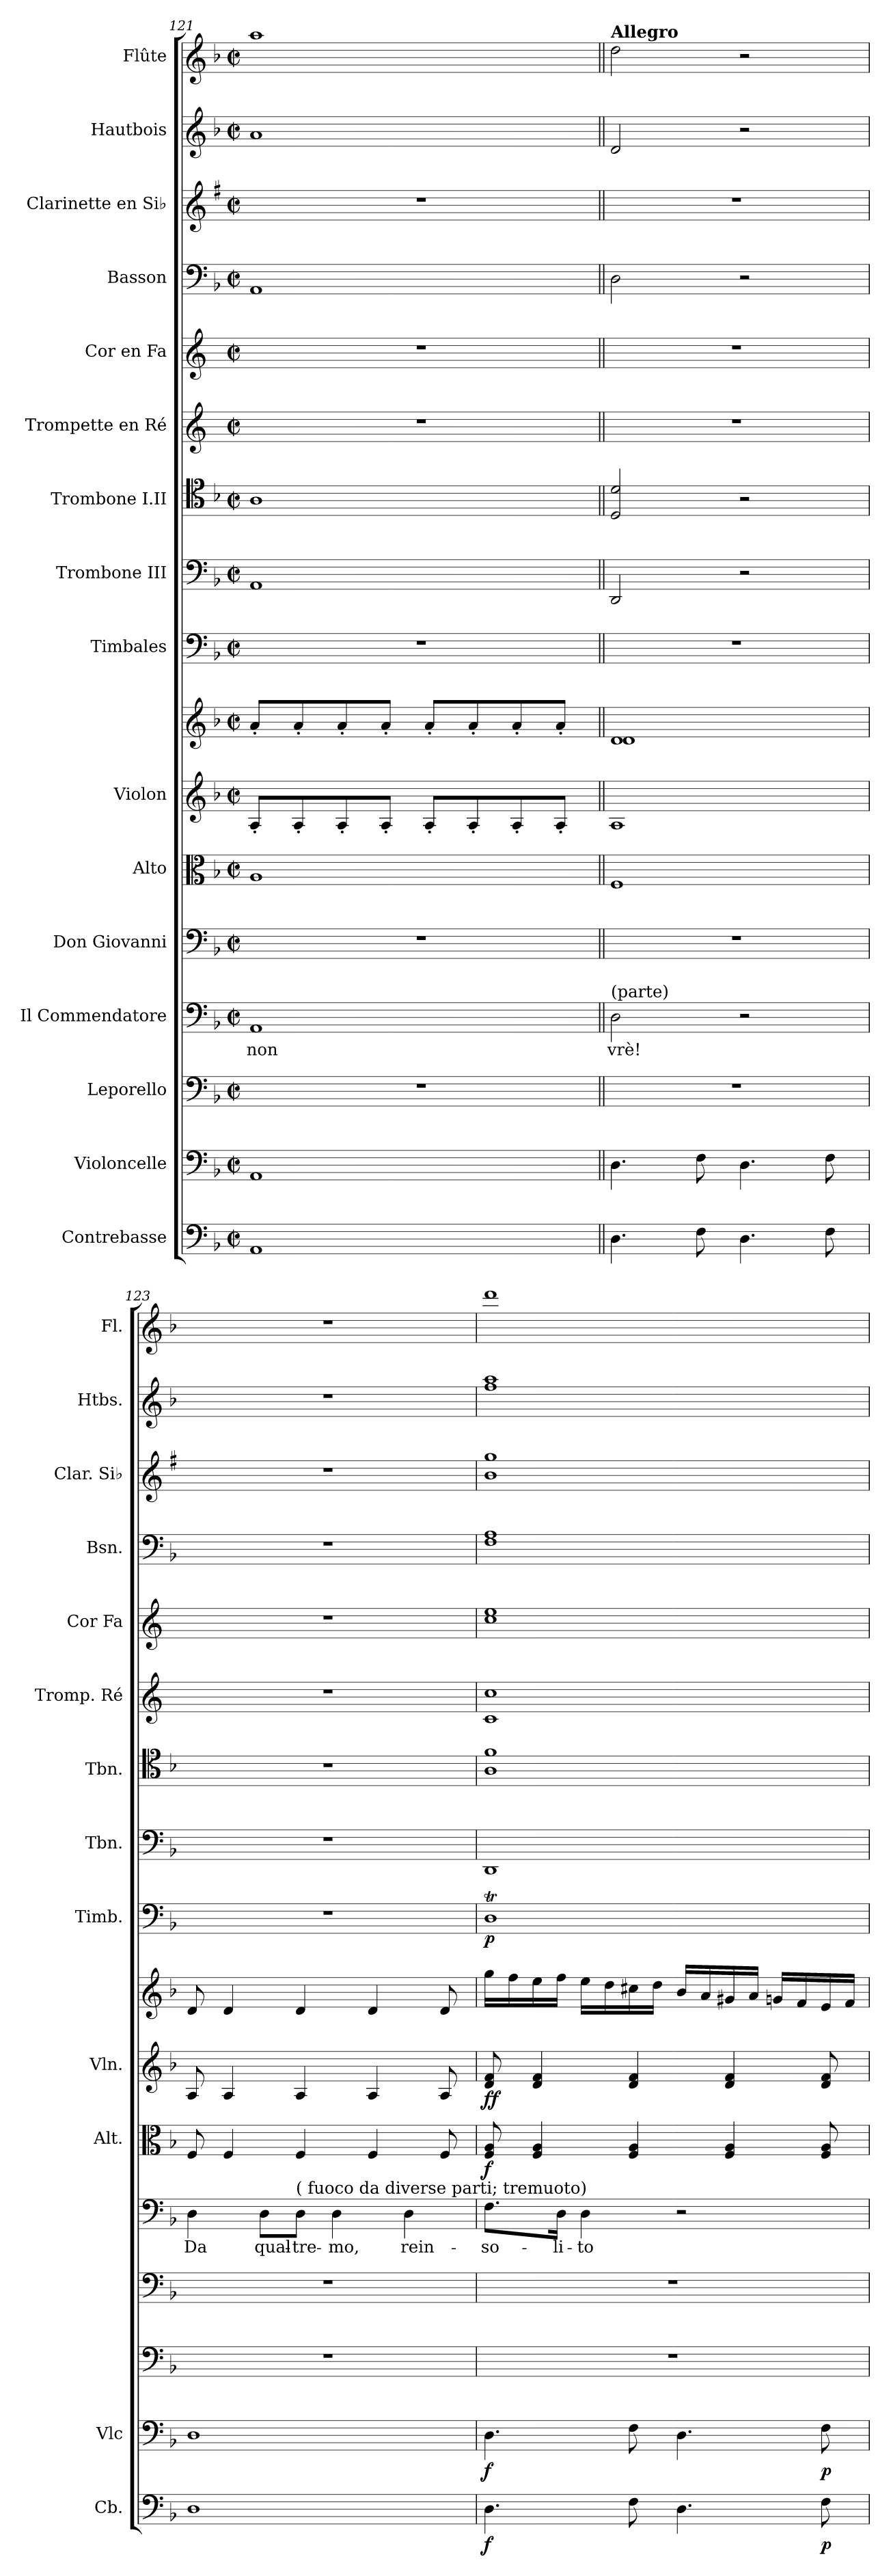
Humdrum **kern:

**kern	**dynam	**kern	**dynam	**kern	**kern	**text	**kern	**text	**kern	**dynam	**kern	**kern	**dynam	**kern	**dynam	**kern	**kern	**kern	**kern	**kern	**kern	**kern	**kern
*part16	*part16	*part15	*part15	*part14	*part13	*part13	*part12	*part12	*part11	*part11	*part10	*part10	*part10	*part9	*part9	*part8	*part7	*part6	*part5	*part4	*part3	*part2	*part1
*staff17	*staff17	*staff16	*staff16	*staff15	*staff14	*staff14	*staff13	*staff13	*staff12	*staff12	*staff11	*staff10	*staff10/11	*staff9	*staff9	*staff8	*staff7	*staff6	*staff5	*staff4	*staff3	*staff2	*staff1
*I"Contrebasse	*	*I"Violoncelle	*	*I"Leporello	*I"Il Commendatore	*	*I"Don Giovanni	*	*I"Alto	*	*I"Violon	*	*	*I"Timbales	*	*I"Trombone III	*I"Trombone I.II	*I"Trompette en Ré	*I"Cor en Fa	*I"Basson	*I"Clarinette en Si♭	*I"Hautbois	*I"Flûte
*I'Cb.	*	*I'Vlc	*	*	*	*	*	*	*I'Alt.	*	*I'Vln.	*	*	*I'Timb.	*	*I'Tbn.	*I'Tbn.	*I'Tromp. Ré	*I'Cor Fa	*I'Bsn.	*I'Clar. Si♭	*I'Htbs.	*I'Fl.
*clefF4	*	*clefF4	*	*clefF4	*clefF4	*	*clefF4	*	*clefC3	*	*clefG2	*clefG2	*	*clefF4	*	*clefF4	*clefC4	*clefG2	*clefG2	*clefF4	*clefG2	*clefG2	*clefG2
*ITrd7c12	*	*	*	*	*	*	*	*	*	*	*	*	*	*	*	*	*	*ITrd-1c-2	*ITrd4c7	*	*ITrd1c2	*	*
*k[b-]	*	*k[b-]	*	*k[b-]	*k[b-]	*	*k[b-]	*	*k[b-]	*	*k[b-]	*k[b-]	*	*k[b-]	*	*k[b-]	*k[b-]	*k[f#c#]	*k[b-]	*k[b-]	*k[b-]	*k[b-]	*k[b-]
*M2/2	*	*M2/2	*	*M2/2	*M2/2	*	*M2/2	*	*M2/2	*	*M2/2	*M2/2	*	*M2/2	*	*M2/2	*M2/2	*M2/2	*M2/2	*M2/2	*M2/2	*M2/2	*M2/2
*met(c|)	*	*met(c|)	*	*met(c|)	*met(c|)	*	*met(c|)	*	*met(c|)	*	*met(c|)	*met(c|)	*	*met(c|)	*	*met(c|)	*met(c|)	*met(c|)	*met(c|)	*met(c|)	*met(c|)	*met(c|)	*met(c|)
=121	=121	=121	=121	=121	=121	=121	=121	=121	=121	=121	=121	=121	=121	=121	=121	=121	=121	=121	=121	=121	=121	=121	=121
!	!	!	!	!	!	!LO:LY:b	!	!	!	!	!	!	!	!	!	!	!	!	!	!	!	!	!
1AAA	.	1AA	.	1r	1AA	non	1r	.	1A	.	8A'/L	8a'/L	.	1r	.	1AA	1A	1r	1r	1AA	1r	1a	1aa
.	.	.	.	.	.	.	.	.	.	.	8A'/	8a'/	.	.	.	.	.	.	.	.	.	.	.
.	.	.	.	.	.	.	.	.	.	.	8A'/	8a'/	.	.	.	.	.	.	.	.	.	.	.
.	.	.	.	.	.	.	.	.	.	.	8A'/J	8a'/J	.	.	.	.	.	.	.	.	.	.	.
.	.	.	.	.	.	.	.	.	.	.	8A'/L	8a'/L	.	.	.	.	.	.	.	.	.	.	.
.	.	.	.	.	.	.	.	.	.	.	8A'/	8a'/	.	.	.	.	.	.	.	.	.	.	.
.	.	.	.	.	.	.	.	.	.	.	8A'/	8a'/	.	.	.	.	.	.	.	.	.	.	.
.	.	.	.	.	.	.	.	.	.	.	8A'/J	8a'/J	.	.	.	.	.	.	.	.	.	.	.
=122||	=122||	=122||	=122||	=122||	=122||	=122||	=122||	=122||	=122||	=122||	=122||	=122||	=122||	=122||	=122||	=122||	=122||	=122||	=122||	=122||	=122||	=122||	=122||
!	!	!	!	!	!	!	!	!	!	!	!	!	!	!	!	!	!	!	!	!	!	!	!LO:TX:a:B:t=Allegro
!	!	!	!	!	!LO:TX:a:t=(parte)	!	!	!	!	!	!	!	!	!	!	!	!	!	!	!	!	!	!
!	!	!	!	!	!	!LO:LY:b	!	!	!	!	!	!	!	!	!	!	!	!	!	!	!	!	!
*	*	*	*	*	*	*	*	*	*	*	*	*^	*	*	*	*	*	*	*	*	*	*	*
4.DD\	.	4.D\	.	1r	2D\	vrè!	1r	.	1F	.	1A	1d	1d	.	1r	.	2DD/	2D/ 2d/	1r	1r	2D\	1r	2d/	2dd\
8FF\	.	8F\	.	.	.	.	.	.	.	.	.	.	.	.	.	.	.	.	.	.	.	.	.	.
4.DD\	.	4.D\	.	.	2r	.	.	.	.	.	.	.	.	.	.	.	2r	2r	.	.	2r	.	2r	2r
8FF\	.	8F\	.	.	.	.	.	.	.	.	.	.	.	.	.	.	.	.	.	.	.	.	.	.
*	*	*	*	*	*	*	*	*	*	*	*	*v	*v	*	*	*	*	*	*	*	*	*	*	*
=123	=123	=123	=123	=123	=123	=123	=123	=123	=123	=123	=123	=123	=123	=123	=123	=123	=123	=123	=123	=123	=123	=123	=123
!	!	!	!	!	!	!	!	!LO:LY:b	!	!	!	!	!	!	!	!	!	!	!	!	!	!	!
1DD	.	1D	.	1r	1r	.	4D\	Da	8F/	.	8A/	8d/	.	1r	.	1r	1r	1r	1r	1r	1r	1r	1r
.	.	.	.	.	.	.	.	.	4F/	.	4A/	4d/	.	.	.	.	.	.	.	.	.	.	.
!	!	!	!	!	!	!	!	!LO:LY:b	!	!	!	!	!	!	!	!	!	!	!	!	!	!	!
.	.	.	.	.	.	.	8D\L	qual-	.	.	.	.	.	.	.	.	.	.	.	.	.	.	.
!	!	!	!	!	!	!	!LO:TX:a:t=( fuoco da diverse parti; tremuoto)	!	!	!	!	!	!	!	!	!	!	!	!	!	!	!	!
!	!	!	!	!	!	!	!	!LO:LY:b	!	!	!	!	!	!	!	!	!	!	!	!	!	!	!
.	.	.	.	.	.	.	8D\J	-tre-	4F/	.	4A/	4d/	.	.	.	.	.	.	.	.	.	.	.
!	!	!	!	!	!	!	!	!LO:LY:b	!	!	!	!	!	!	!	!	!	!	!	!	!	!	!
.	.	.	.	.	.	.	4D\	-mo,	.	.	.	.	.	.	.	.	.	.	.	.	.	.	.
.	.	.	.	.	.	.	.	.	4F/	.	4A/	4d/	.	.	.	.	.	.	.	.	.	.	.
!	!	!	!	!	!	!	!	!LO:LY:b	!	!	!	!	!	!	!	!	!	!	!	!	!	!	!
.	.	.	.	.	.	.	4D\	rein-	.	.	.	.	.	.	.	.	.	.	.	.	.	.	.
.	.	.	.	.	.	.	.	.	8F/	.	8A/	8d/	.	.	.	.	.	.	.	.	.	.	.
!!LO:PB:g=z
=124	=124	=124	=124	=124	=124	=124	=124	=124	=124	=124	=124	=124	=124	=124	=124	=124	=124	=124	=124	=124	=124	=124	=124
!	!LO:DY:b	!	!LO:DY:b	!	!	!	!	!LO:LY:b	!	!LO:DY:b	!	!	!LO:DY:b=2	!	!	!	!	!	!	!	!	!	!
!	!	!	!	!	!	!	!	!	!	!	!	!	!LO:DY:n=1:b	!	!LO:DY:b	!	!	!	!	!	!	!	!
4.DD\	f	4.D\	f	1r	1r	.	8.F\L	-so-	8F/ 8A/	f	8d/ 8f/	16gg\LL	f f	1DT	p	1DD	1A 1f	1d 1dd	1f 1a	1F 1A	1a 1ff	1ff 1aa	1ddd
.	.	.	.	.	.	.	.	.	.	.	.	16ff\	.	.	.	.	.	.	.	.	.	.	.
.	.	.	.	.	.	.	.	.	4F/ 4A/	.	4d/ 4f/	16ee\	.	.	.	.	.	.	.	.	.	.	.
!	!	!	!	!	!	!	!	!LO:LY:b	!	!	!	!	!	!	!	!	!	!	!	!	!	!	!
.	.	.	.	.	.	.	16D\Jk	-li-	.	.	.	16ff\JJ	.	.	.	.	.	.	.	.	.	.	.
!	!	!	!	!	!	!	!	!LO:LY:b	!	!	!	!	!	!	!	!	!	!	!	!	!	!	!
.	.	.	.	.	.	.	4D\	-to	.	.	.	16ee\LL	.	.	.	.	.	.	.	.	.	.	.
.	.	.	.	.	.	.	.	.	.	.	.	16dd\	.	.	.	.	.	.	.	.	.	.	.
8FF\	.	8F\	.	.	.	.	.	.	4F/ 4A/	.	4d/ 4f/	16cc#X\	.	.	.	.	.	.	.	.	.	.	.
.	.	.	.	.	.	.	.	.	.	.	.	16dd\JJ	.	.	.	.	.	.	.	.	.	.	.
4.DD\	.	4.D\	.	.	.	.	2r	.	.	.	.	16b-/LL	.	.	.	.	.	.	.	.	.	.	.
.	.	.	.	.	.	.	.	.	.	.	.	16a/	.	.	.	.	.	.	.	.	.	.	.
.	.	.	.	.	.	.	.	.	4F/ 4A/	.	4d/ 4f/	16g#X/	.	.	.	.	.	.	.	.	.	.	.
.	.	.	.	.	.	.	.	.	.	.	.	16a/JJ	.	.	.	.	.	.	.	.	.	.	.
.	.	.	.	.	.	.	.	.	.	.	.	16gn/LL	.	.	.	.	.	.	.	.	.	.	.
.	.	.	.	.	.	.	.	.	.	.	.	16f/	.	.	.	.	.	.	.	.	.	.	.
!	!LO:DY:b	!	!LO:DY:b	!	!	!	!	!	!	!	!	!	!	!	!	!	!	!	!	!	!	!	!
8FF\	p	8F\	p	.	.	.	.	.	8F/ 8A/	.	8d/ 8f/	16e/	.	.	.	.	.	.	.	.	.	.	.
.	.	.	.	.	.	.	.	.	.	.	.	16f/JJ	.	.	.	.	.	.	.	.	.	.	.
=	=	=	=	=	=	=	=	=	=	=	=	=	=	=	=	=	=	=	=	=	=	=	=
*-	*-	*-	*-	*-	*-	*-	*-	*-	*-	*-	*-	*-	*-	*-	*-	*-	*-	*-	*-	*-	*-	*-	*-
